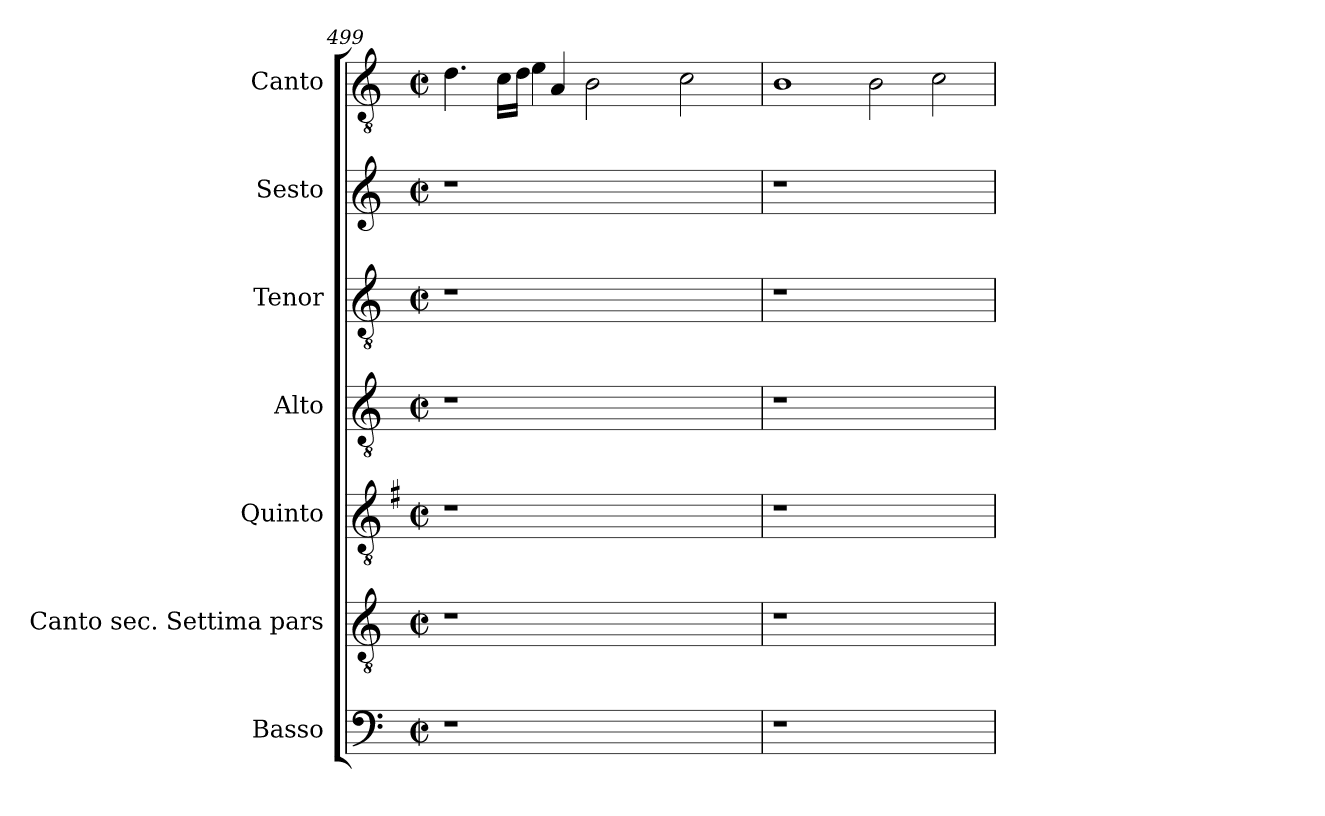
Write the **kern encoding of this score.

**kern	**kern	**kern	**kern	**kern	**kern	**kern
*part7	*part6	*part5	*part4	*part3	*part2	*part1
*staff7	*staff6	*staff5	*staff4	*staff3	*staff2	*staff1
*I"Basso	*I"Canto sec. Settima pars	*I"Quinto	*I"Alto	*I"Tenor	*I"Sesto	*I"Canto
*	*	*I'Quinto	*I'Alto	*I'Tenor	*I'Sesto	*I'Canto
*clefF4	*clefGv2	*clefGv2	*clefGv2	*clefGv2	*clefG2	*clefGv2
*k[]	*k[]	*k[f#]	*k[]	*k[]	*k[]	*k[]
*C:	*C:	*G:	*C:	*C:	*C:	*C:
*M2/2	*M2/2	*M2/2	*M2/2	*M2/2	*M2/2	*M2/2
*met(c|)	*met(c|)	*met(c|)	*met(c|)	*met(c|)	*met(c|)	*met(c|)
=499	=499	=499	=499	=499	=499	=499
*	*	*	*	*	*	*^
1r	1r	1r	1r	1r	1r	4.d\	4..ryy
.	.	.	.	.	.	16c\LL	.
.	.	.	.	.	.	16d\JJ	4e\
.	.	.	.	.	.	4A/	.
.	.	.	.	.	.	.	2B\
.	.	.	.	.	.	2...ryy	.
2ryy	2ryy	2ryy	2ryy	2ryy	2ryy	.	.
.	.	.	.	.	.	.	2c\
8.ryy	8.ryy	8.ryy	8.ryy	8.ryy	8.ryy	.	.
*	*	*	*	*	*	*v	*v
=500	=500	=500	=500	=500	=500	=500
1r	1r	1r	1r	1r	1r	1B
1ryy	1ryy	1ryy	1ryy	1ryy	1ryy	2B\
.	.	.	.	.	.	2c\
=	=	=	=	=	=	=
*-	*-	*-	*-	*-	*-	*-
